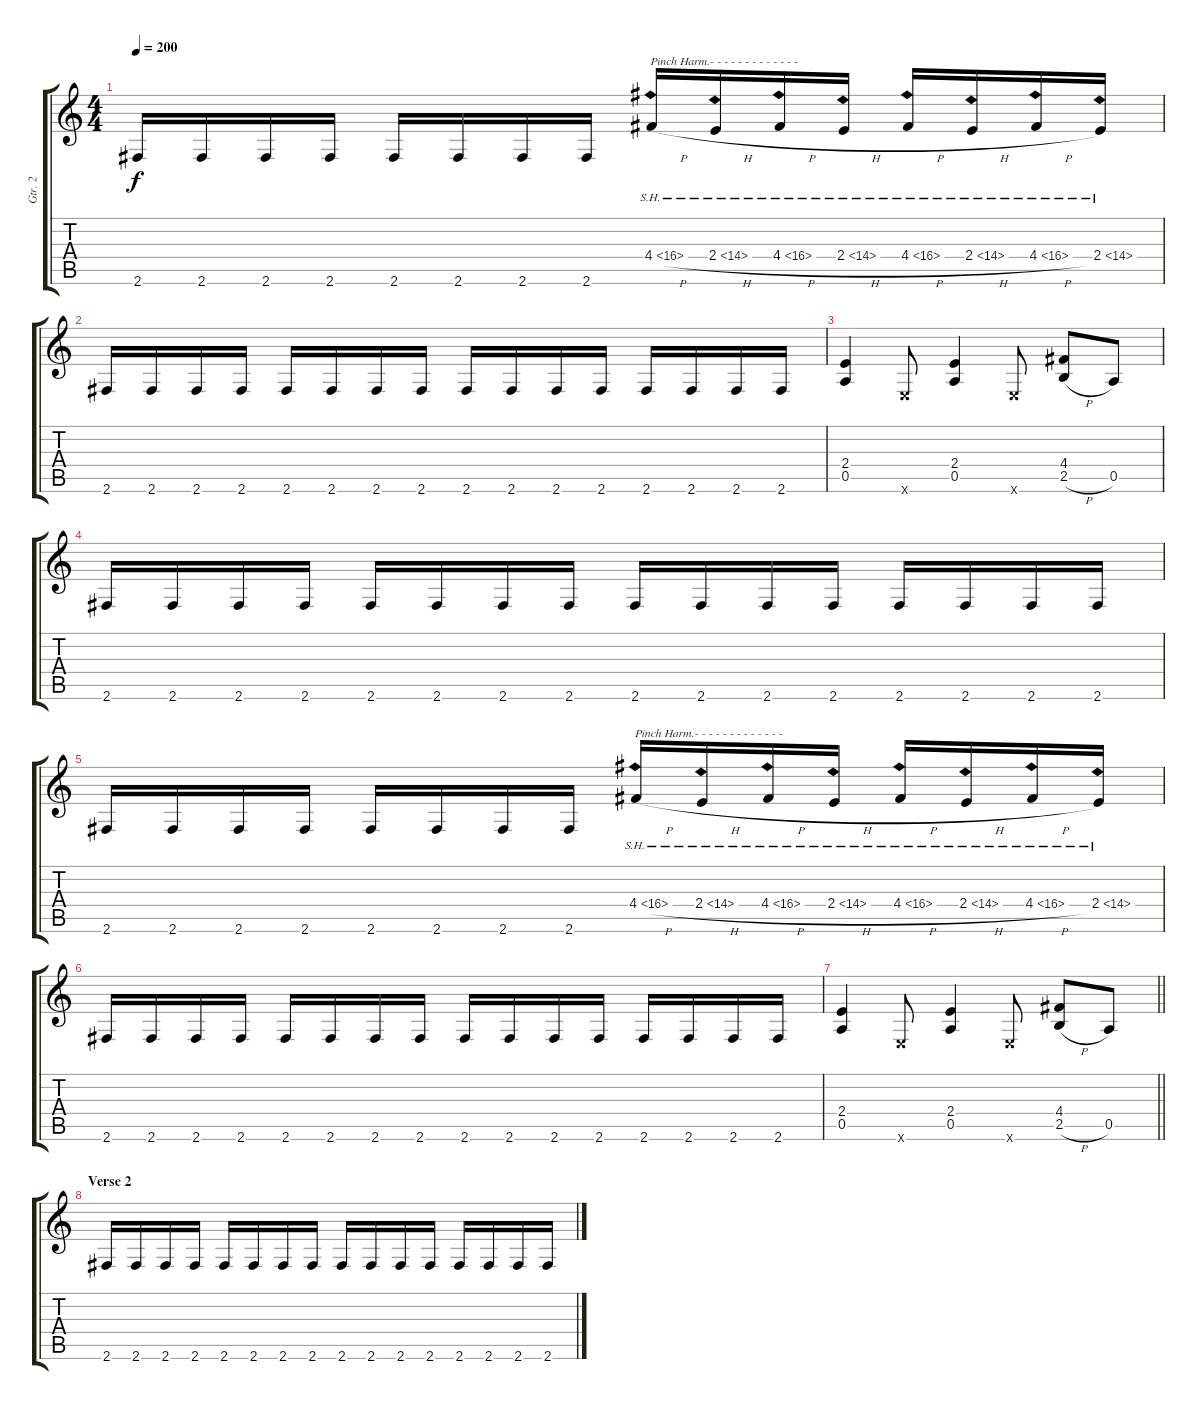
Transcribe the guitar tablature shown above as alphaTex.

\track ("Gtr. 2" "Gtr. 2") {instrument distortionguitar}
\staff {score tabs}
\tuning (E4 B3 G3 D3 A2 E2) {hide}
\ts (4 4)
\tempo 200
\clef g2
\ks c
2.6.16{dy f} 2.6.16 2.6.16 2.6.16 2.6.16 2.6.16 2.6.16 2.6.16 4.4{sh 12 h}.16{txt "Pinch Harm.- - - - - - - - - - - - -"} 2.4{sh 12 h}.16 4.4{sh 12 h}.16 2.4{sh 12 h}.16 4.4{sh 12 h}.16 2.4{sh 12 h}.16 4.4{sh 12 h}.16 2.4{sh 12}.16 |
2.6.16 2.6.16 2.6.16 2.6.16 2.6.16 2.6.16 2.6.16 2.6.16 2.6.16 2.6.16 2.6.16 2.6.16 2.6.16 2.6.16 2.6.16 2.6.16 |
(2.4 0.5).4 0.6{x}.8 (2.4 0.5).4 0.6{x}.8 (4.4 2.5{h}).8 0.5.8 |
2.6.16 2.6.16 2.6.16 2.6.16 2.6.16 2.6.16 2.6.16 2.6.16 2.6.16 2.6.16 2.6.16 2.6.16 2.6.16 2.6.16 2.6.16 2.6.16 |
2.6.16 2.6.16 2.6.16 2.6.16 2.6.16 2.6.16 2.6.16 2.6.16 4.4{sh 12 h}.16{txt "Pinch Harm.- - - - - - - - - - - - -"} 2.4{sh 12 h}.16 4.4{sh 12 h}.16 2.4{sh 12 h}.16 4.4{sh 12 h}.16 2.4{sh 12 h}.16 4.4{sh 12 h}.16 2.4{sh 12}.16 |
2.6.16 2.6.16 2.6.16 2.6.16 2.6.16 2.6.16 2.6.16 2.6.16 2.6.16 2.6.16 2.6.16 2.6.16 2.6.16 2.6.16 2.6.16 2.6.16 |
\barLineRight lightlight
(2.4 0.5).4 0.6{x}.8 (2.4 0.5).4 0.6{x}.8 (4.4 2.5{h}).8 0.5.8 |
\section ("" "Verse 2")
2.6.16 2.6.16 2.6.16 2.6.16 2.6.16 2.6.16 2.6.16 2.6.16 2.6.16 2.6.16 2.6.16 2.6.16 2.6.16 2.6.16 2.6.16 2.6.16
